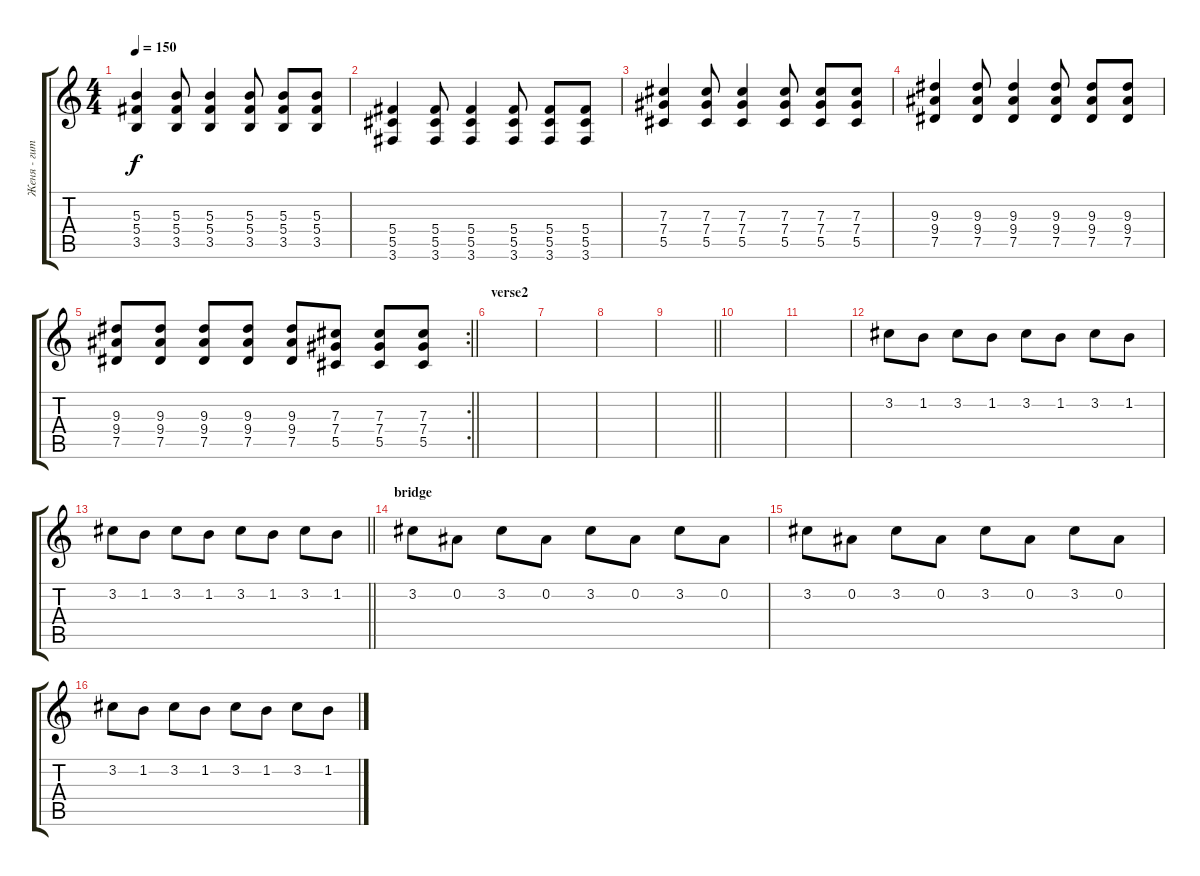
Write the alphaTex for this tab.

\track ("Женя - гитара" "Женя - гит") {instrument overdrivenguitar}
\staff {score tabs}
\tuning (Eb4 Bb3 Gb3 Db3 Ab2 Eb2) {hide}
\ts (4 4)
\tempo 150
\clef g2
\ks c
(5.3 5.4 3.5).4{dy f volume 12 instrument distortionguitar} (5.3 5.4 3.5).8 (5.3 5.4 3.5).4 (5.3 5.4 3.5).8 (5.3 5.4 3.5).8 (5.3 5.4 3.5).8 |
(5.4 5.5 3.6).4{volume 12 instrument distortionguitar} (5.4 5.5 3.6).8 (5.4 5.5 3.6).4 (5.4 5.5 3.6).8 (5.4 5.5 3.6).8 (5.4 5.5 3.6).8 |
(7.3 7.4 5.5).4{volume 12 instrument distortionguitar} (7.3 7.4 5.5).8 (7.3 7.4 5.5).4 (7.3 7.4 5.5).8 (7.3 7.4 5.5).8 (7.3 7.4 5.5).8 |
(9.3 9.4 7.5).4{volume 12 instrument distortionguitar} (9.3 9.4 7.5).8 (9.3 9.4 7.5).4 (9.3 9.4 7.5).8 (9.3 9.4 7.5).8 (9.3 9.4 7.5).8 |
\rc 2
\barLineRight lightlight
(9.3 9.4 7.5).8{volume 12 instrument distortionguitar} (9.3 9.4 7.5).8 (9.3 9.4 7.5).8 (9.3 9.4 7.5).8 (9.3 9.4 7.5).8 (7.3 7.4 5.5).8 (7.3 7.4 5.5).8 (7.3 7.4 5.5).8 |
\section ("" "verse2")
|
|
|
\barLineRight lightlight
|
|
|
3.2.8{volume 6} 1.2.8 3.2.8 1.2.8 3.2.8 1.2.8 3.2.8 1.2.8 |
\barLineRight lightlight
3.2.8{volume 8} 1.2.8 3.2.8 1.2.8 3.2.8 1.2.8 3.2.8 1.2.8 |
\section ("" "bridge")
3.2.8{volume 10} 0.2.8 3.2.8 0.2.8 3.2.8 0.2.8 3.2.8 0.2.8 |
3.2.8{volume 10} 0.2.8 3.2.8 0.2.8 3.2.8 0.2.8 3.2.8 0.2.8 |
3.2.8{volume 10} 1.2.8 3.2.8 1.2.8 3.2.8 1.2.8 3.2.8 1.2.8
